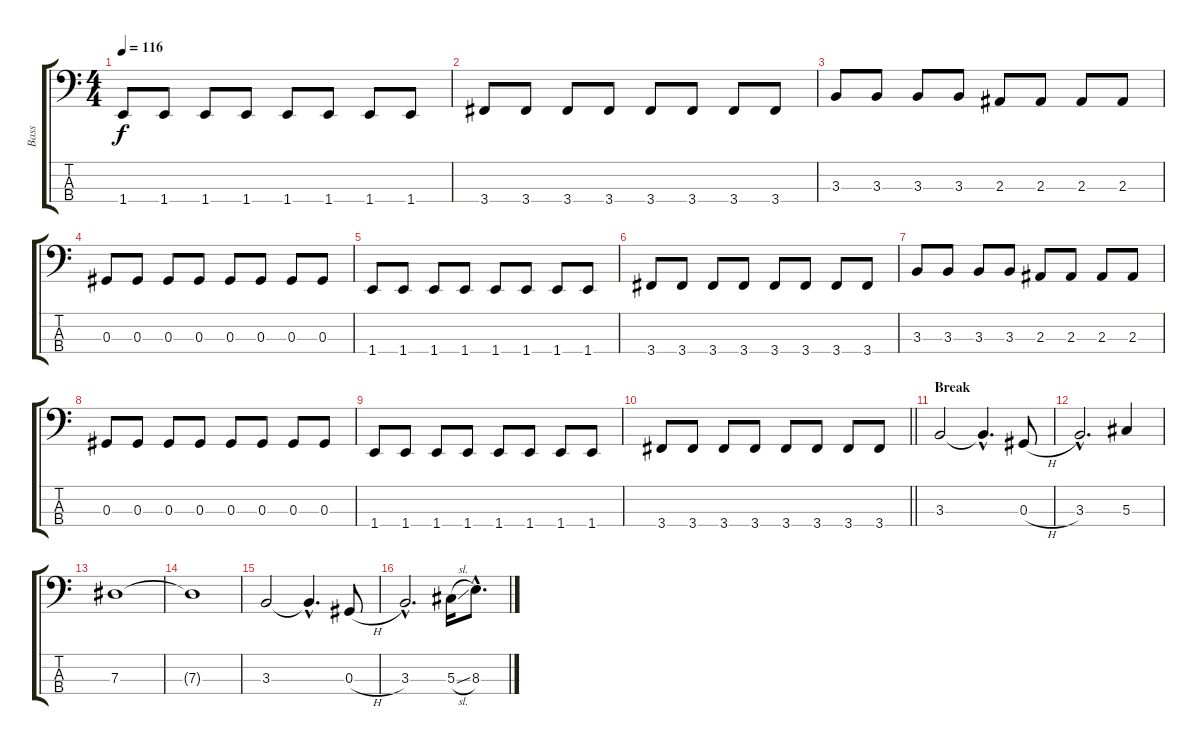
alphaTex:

\track ("Bass" "Bass") {instrument electricbassfinger}
\staff {score tabs}
\tuning (Gb2 Db2 Ab1 Eb1) {hide}
\ts (4 4)
\tempo 116
\clef f4
\ks c
1.4.8{dy f} 1.4.8 1.4.8 1.4.8 1.4.8 1.4.8 1.4.8 1.4.8 |
3.4.8 3.4.8 3.4.8 3.4.8 3.4.8 3.4.8 3.4.8 3.4.8 |
3.3.8 3.3.8 3.3.8 3.3.8 2.3.8 2.3.8 2.3.8 2.3.8 |
0.3.8 0.3.8 0.3.8 0.3.8 0.3.8 0.3.8 0.3.8 0.3.8 |
1.4.8 1.4.8 1.4.8 1.4.8 1.4.8 1.4.8 1.4.8 1.4.8 |
3.4.8 3.4.8 3.4.8 3.4.8 3.4.8 3.4.8 3.4.8 3.4.8 |
3.3.8 3.3.8 3.3.8 3.3.8 2.3.8 2.3.8 2.3.8 2.3.8 |
0.3.8 0.3.8 0.3.8 0.3.8 0.3.8 0.3.8 0.3.8 0.3.8 |
1.4.8 1.4.8 1.4.8 1.4.8 1.4.8 1.4.8 1.4.8 1.4.8 |
\barLineRight lightlight
3.4.8 3.4.8 3.4.8 3.4.8 3.4.8 3.4.8 3.4.8 3.4.8 |
\section ("" "Break")
3.3.2 3.3{hac t}.4{d} 0.3{h}.8 |
3.3{hac}.2{d} 5.3.4 |
7.3.1 |
7.3{t}.1 |
3.3.2 3.3{hac t}.4{d} 0.3{h}.8 |
3.3{hac}.2{d} 5.3{sl}.16 8.3{hac}.8{d}
